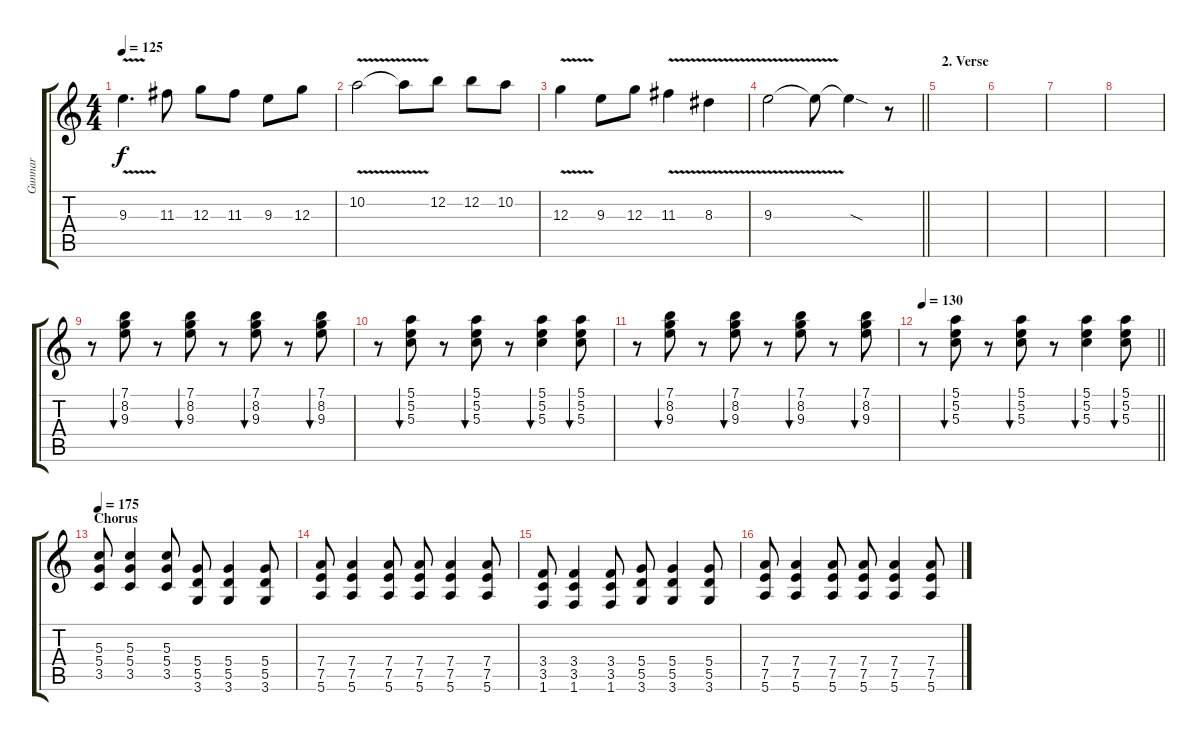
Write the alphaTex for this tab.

\track ("Gunnar" "Gunnar") {instrument electricguitarclean}
\staff {score tabs}
\tuning (E4 B3 G3 D3 A2 E2) {hide}
\ts (4 4)
\tempo 125
\clef g2
\ks c
9.3{v}.4{d dy f} 11.3.8 12.3.8 11.3.8 9.3.8 12.3.8 |
10.2{v}.2 10.2{t}.8 12.2.8 12.2.8 10.2.8 |
12.3{v}.4 9.3.8 12.3.8 11.3{v}.4 8.3{v}.4 |
\barLineRight lightlight
9.3{v}.2 9.3{t}.8 9.3{sod t}.4 r.8 |
\section ("" "2. Verse")
|
|
|
|
r.8{instrument electricguitarclean} (7.1 8.2 9.3).8{bu 60} r.8 (7.1 8.2 9.3).8{bu 60} r.8 (7.1 8.2 9.3).8{bu 60} r.8 (7.1 8.2 9.3).8{bu 60} |
r.8 (5.1 5.2 5.3).8{bu 60} r.8 (5.1 5.2 5.3).8{bu 60} r.8 (5.1 5.2 5.3).4{bu 60} (5.1 5.2 5.3).8{bu 60} |
r.8 (7.1 8.2 9.3).8{bu 60} r.8 (7.1 8.2 9.3).8{bu 60} r.8 (7.1 8.2 9.3).8{bu 60} r.8 (7.1 8.2 9.3).8{bu 60} |
\tempo 130
\barLineRight lightlight
r.8 (5.1 5.2 5.3).8{bu 60} r.8 (5.1 5.2 5.3).8{bu 60} r.8 (5.1 5.2 5.3).4{bu 60} (5.1 5.2 5.3).8{bu 60} |
\section ("" "Chorus")
\tempo 175
(5.3 5.4 3.5).8{instrument distortionguitar} (5.3 5.4 3.5).4 (5.3 5.4 3.5).8 (5.4 5.5 3.6).8 (5.4 5.5 3.6).4 (5.4 5.5 3.6).8 |
(7.4 7.5 5.6).8 (7.4 7.5 5.6).4 (7.4 7.5 5.6).8 (7.4 7.5 5.6).8 (7.4 7.5 5.6).4 (7.4 7.5 5.6).8 |
(3.4 3.5 1.6).8 (3.4 3.5 1.6).4 (3.4 3.5 1.6).8 (5.4 5.5 3.6).8 (5.4 5.5 3.6).4 (5.4 5.5 3.6).8 |
(7.4 7.5 5.6).8 (7.4 7.5 5.6).4 (7.4 7.5 5.6).8 (7.4 7.5 5.6).8 (7.4 7.5 5.6).4 (7.4 7.5 5.6).8
